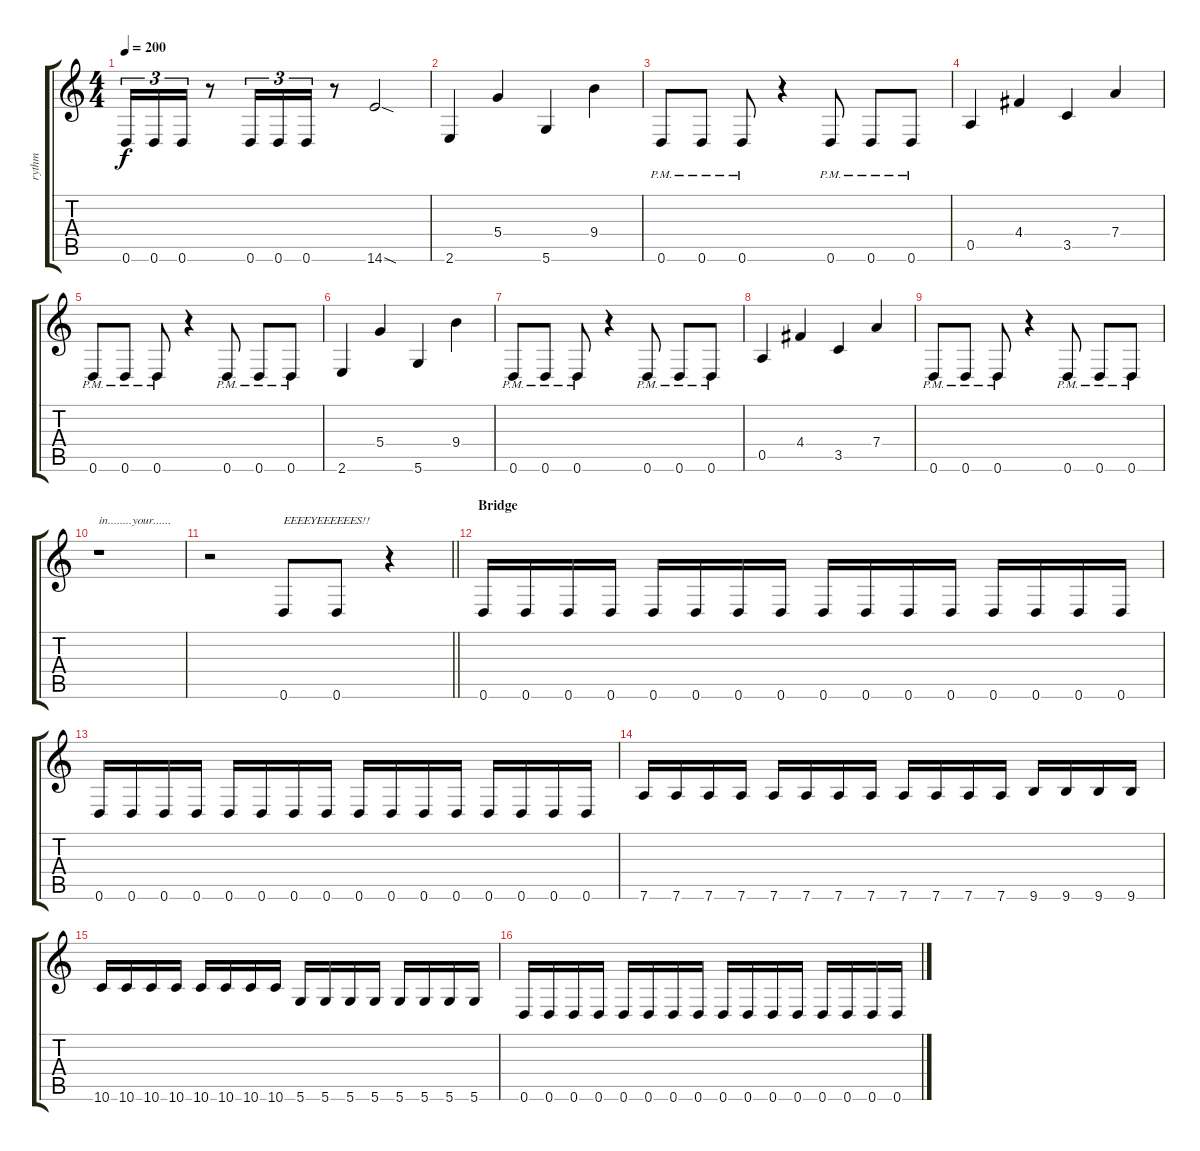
\track ("rythm" "rythm") {instrument overdrivenguitar}
\staff {score tabs}
\tuning (E4 B3 G3 D3 A2 D2) {hide}
\ts (4 4)
\tempo 200
\clef g2
\ks c
0.6.16{tu (3 2) dy f} 0.6.16{tu (3 2)} 0.6.16{tu (3 2)} r.8 0.6.16{tu (3 2)} 0.6.16{tu (3 2)} 0.6.16{tu (3 2)} r.8 14.6{sod}.2 |
2.6.4 5.4.4 5.6.4 9.4.4 |
0.6{pm}.8 0.6{pm}.8 0.6{pm}.8 r.4 0.6{pm}.8 0.6{pm}.8 0.6{pm}.8 |
0.5.4 4.4.4 3.5.4 7.4.4 |
0.6{pm}.8 0.6{pm}.8 0.6{pm}.8 r.4 0.6{pm}.8 0.6{pm}.8 0.6{pm}.8 |
2.6.4 5.4.4 5.6.4 9.4.4 |
0.6{pm}.8 0.6{pm}.8 0.6{pm}.8 r.4 0.6{pm}.8 0.6{pm}.8 0.6{pm}.8 |
0.5.4 4.4.4 3.5.4 7.4.4 |
0.6{pm}.8 0.6{pm}.8 0.6{pm}.8 r.4 0.6{pm}.8 0.6{pm}.8 0.6{pm}.8 |
r.1{txt "in........your......"} |
\barLineRight lightlight
r.2 0.6.8{txt "EEEEYEEEEEES!!"} 0.6.8 r.4 |
\section ("" "Bridge")
0.6.16 0.6.16 0.6.16 0.6.16 0.6.16 0.6.16 0.6.16 0.6.16 0.6.16 0.6.16 0.6.16 0.6.16 0.6.16 0.6.16 0.6.16 0.6.16 |
0.6.16 0.6.16 0.6.16 0.6.16 0.6.16 0.6.16 0.6.16 0.6.16 0.6.16 0.6.16 0.6.16 0.6.16 0.6.16 0.6.16 0.6.16 0.6.16 |
7.6.16 7.6.16 7.6.16 7.6.16 7.6.16 7.6.16 7.6.16 7.6.16 7.6.16 7.6.16 7.6.16 7.6.16 9.6.16 9.6.16 9.6.16 9.6.16 |
10.6.16 10.6.16 10.6.16 10.6.16 10.6.16 10.6.16 10.6.16 10.6.16 5.6.16 5.6.16 5.6.16 5.6.16 5.6.16 5.6.16 5.6.16 5.6.16 |
0.6.16 0.6.16 0.6.16 0.6.16 0.6.16 0.6.16 0.6.16 0.6.16 0.6.16 0.6.16 0.6.16 0.6.16 0.6.16 0.6.16 0.6.16 0.6.16
